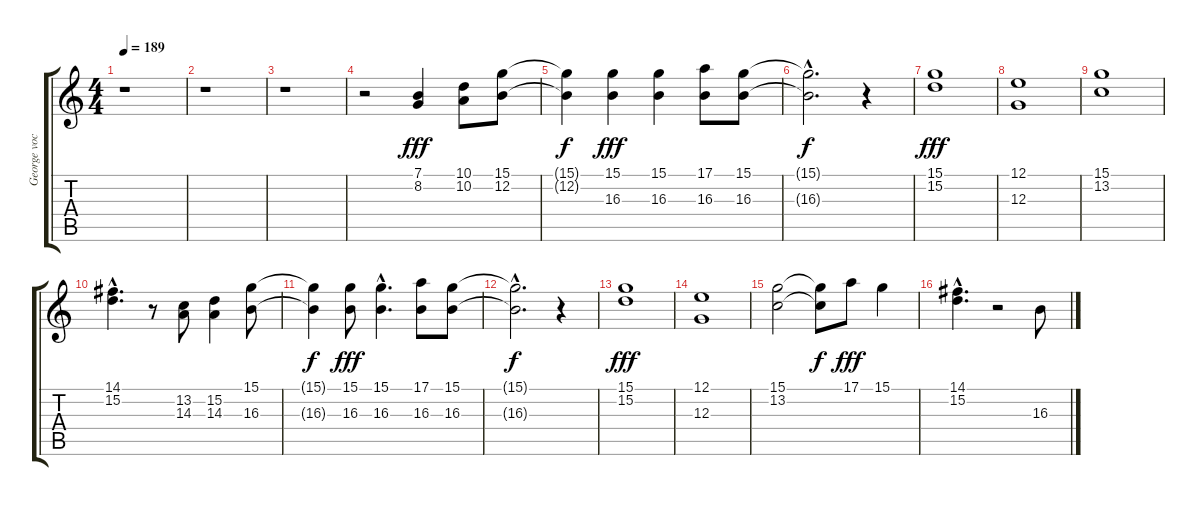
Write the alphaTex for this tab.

\track ("George vocal " "George voc") {instrument brightacousticpiano}
\staff {score tabs}
\tuning (E4 B3 G3 D3 A2 E2) {hide}
\ts (4 4)
\tempo 189
\clef g2
\ks c
r.1{dy fff} |
r.1 |
r.1 |
r.2 (7.1 8.2).4 (10.1 10.2).8 (15.1 12.2).8 |
(15.1{t} 12.2{t}).4{dy f} (15.1 16.3).4{dy fff} (15.1 16.3).4 (17.1 16.3).8 (15.1 16.3).8 |
(15.1{hac t} 16.3{hac t}).2{d dy f} r.4 |
(15.1 15.2).1{dy fff} |
(12.1 12.3).1 |
(15.1 13.2).1 |
(14.1{hac} 15.2{hac}).4{d} r.8 (13.2 14.3).8 (15.2 14.3).4 (15.1 16.3).8 |
(15.1{t} 16.3{t}).4{dy f} (15.1 16.3).8{dy fff} (15.1{hac} 16.3{hac}).4{d} (17.1 16.3).8 (15.1 16.3).8 |
(15.1{hac t} 16.3{hac t}).2{d dy f} r.4 |
(15.1 15.2).1{dy fff} |
(12.1 12.3).1 |
(15.1 13.2).2 (15.1{t} 13.2{t}).8{dy f} 17.1.8{dy fff} 15.1.4 |
(14.1{hac} 15.2{hac}).4{d} r.2 16.3.8
